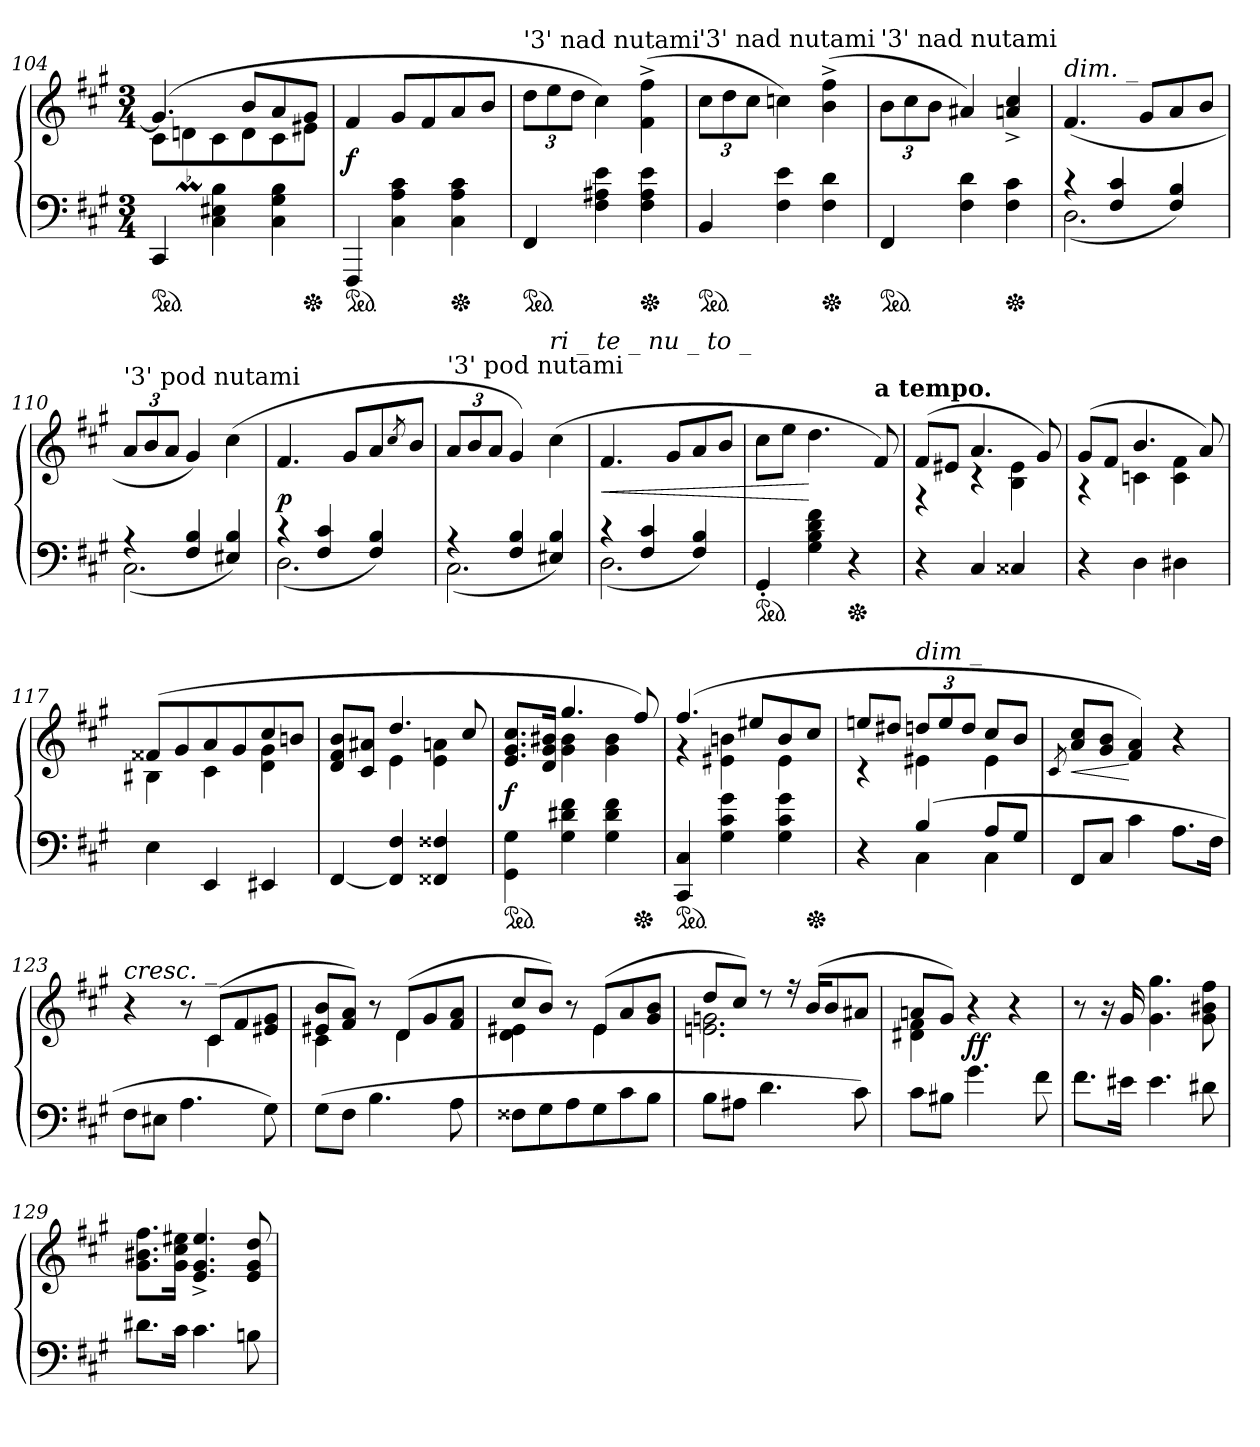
**kern	**kern	**dynam
*part1	*part1	*part1
*staff2	*staff1	*staff1/2
*clefF4	*clefG2	*
*k[f#c#g#]	*k[f#c#g#]	*
*M3/4	*M3/4	*
=104	=104	=104
*	*^	*
*ped	*	*	*
4CC#/	(4.g#/]	8c#\L	.
!	!	!LO:MOR:acc=-	!
.	.	8dnm\	.
4C#\ 4E#X\ 4B\	.	8c#\	.
.	8b/L	8d\	.
4C#\ 4G#\ 4B\	8a/	8c#\	.
*Xped	*	*	*
.	8g#/J	8e#X\J	.
*	*v	*v	*
=105	=105	=105
*ped	*	*
4FFF#	4f#/	f
4C#\ 4A\ 4c#\	8g#/L	.
.	8f#/	.
*Xped	*	*
4C#\ 4A\ 4c#\	8a/	.
.	8b/J	.
=106	=106	=106
!	!LO:TX:a:t='3' nad nutami	!
*ped	*	*
4FF#/	12dd\L	.
.	12ee\	.
.	12dd\J	.
4F#\ 4A#X\ 4e\	4cc#)	.
*Xped	*	*
4F#\ 4A#\ 4e\	(4f#^<\ 4ff#^<\	.
=107	=107	=107
!	!LO:TX:a:t='3' nad nutami	!
*ped	*	*
4BB/	12cc#\L	.
.	12dd\	.
.	12cc#\J	.
4F#\ 4e\	4ccn\)	.
*Xped	*	*
4F#\ 4d\	(4b^<\ 4ff#^<\	.
=108	=108	=108
!	!LO:TX:a:t='3' nad nutami	!
*ped	*	*
4FF#/	12b\L	.
.	12cc#\	.
.	12b\J	.
4F#\ 4d\	4a#X/)	.
*Xped	*	*
4F#\ 4c#\	4an^/ 4cc#^/	.
=109	=109	=109
*^	*	*
!	!	!LO:TX:a:i:t=dim. _	!
4r	(>2.D\	(>4.f#/	.
4F#/ 4c#/	.	.	.
.	.	8g#/L	.
4F#/ 4B/)	.	8a/	.
.	.	8b/J	.
=110	=110	=110	=110
!	!	!LO:TX:a:t='3' pod nutami	!
4r	(>2.C#\	12a/L	.
.	.	12b/	.
.	.	12a/J	.
4F#/ 4B/	.	4g#/)	.
4E#X/ 4B/)	.	(4cc#\	.
=111	=111	=111	=111
4r	(>2.D\	4.f#/	p
4F#/ 4c#/	.	.	.
.	.	8g#/L	.
4F#/ 4B/)	.	8a/	.
.	.	8qcc#	.
.	.	8b/J	.
=112	=112	=112	=112
!	!	!LO:TX:a:t='3' pod nutami	!
4r	(>2.C#\	12a/L	.
.	.	12b/	.
.	.	12a/J	.
4F#/ 4B/	.	4g#/)	.
!	!	!LO:TX:a:i:t=ri _ te _ nu _ to _	!
4E#X/ 4B/)	.	(>4cc#\	.
=113	=113	=113	=113
4r	(>2.D\	4.f#/	<
4F#/ 4c#/	.	.	.
.	.	8g#/L	.
4F#/ 4B/)	.	8a/	.
.	.	8b/J	.
*v	*v	*	*
=114	=114	=114
*ped	*	*
4GG#'/	8cc#\L	.
.	8ee\J	.
4G#\ 4B\ 4d\ 4f#\	4.dd\	[
*Xped	*	*
4r	.	.
!	!LO:TX:a:B:t=a tempo.	!
.	8f#/)	.
=115	=115	=115
*	*^	*
4r	(8f#/L	4r	.
.	8e#X/J	.	.
4C#/	4.a/	4r	.
4C##X/	.	4B\ 4e#\	.
.	8g#/)	.	.
=116	=116	=116	=116
4r	(8g#/L	4r	.
.	8f#/J	.	.
4D\	4.b/	4cn\	.
4D#X\	.	4c\ 4f#\	.
.	8a/)	.	.
=117	=117	=117	=117
4E\	(8f##X/L	4B#X\	.
.	8g#/	.	.
4EE/	8a/	4c#\	.
.	8g#/	.	.
4EE#X/	8cc#/	4d\ 4g#\	.
.	8bn/J	.	.
=118	=118	=118	=118
[4FF#/	8d/ 8f#/ 8b/L	4ryy	.
.	8c#/ 8a#X/J	.	.
4FF#]/ 4F#/	4.dd/	4e\	.
4FF##X/ 4F##X/	.	4e\ 4an\	.
.	8cc#/	.	.
=119	=119	=119	=119
*ped	*	*	*
4GG#\ 4G#\	8.e/ 8.g#/ 8.cc#/L	4ryy	f
.	16d/ 16g#/ 16b#X/Jk	.	.
4G#\ 4d#X\ 4f#\	4.gg#/	4g#\ 4b#\	.
4G#\ 4d#\ 4f#\	.	4g#\ 4b#\	.
*Xped	*	*	*
.	8ff#/)	.	.
=120	=120	=120	=120
*ped	*	*	*
4CC#/ 4C#/	(4.ff#/	4r	.
4G#\ 4c#\ 4g#\	.	4e#X\ 4bn\	.
.	8ee#X/L	.	.
4G#\ 4c#\ 4g#\	8b/	4e#\	.
*Xped	*	*	*
.	8cc#/J	.	.
=121	=121	=121	=121
*^	*	*	*
4ryy	4r	8een/L	4r	.
.	.	8dd#X/J	.	.
!	!	!LO:TX:a:i:t=dim _	!	!
(>4B/	4C#\	12ddn/L	4e#X\	.
.	.	12ee/	.	.
.	.	12dd/J	.	.
8A/L	4C#\	8cc#/L	4e#\	.
8G#/J	.	8b/J	.	.
*v	*v	*	*	*
*	*v	*v	*
=122	=122	=122
.	8qc#	.
!	!	!LO:HP:b
8FF#/L	8a/ 8cc#/L	<
8C#/J	8g#/ 8b/J	.
4c#\	4f#/ 4a/)	[
8.A\L	4r	.
16F#\Jk	.	.
=123	=123	=123
*	*^	*
!	!LO:TX:a:i:t=cresc. _	!	!
8F#\L	4ryy	4r	.
8E#X\J	.	.	.
4.A\	8ryy	8r	.
.	(>8c#/L	4c#\	.
.	8f#/	.	.
8G#\)	8e#X/ 8g#/J	8ryy	.
=124	=124	=124	=124
(8G#\L	8e#X/ 8b/L	4c#\	.
8F#\J	8f#/ 8a/J)	.	.
4.B\	8r	8ryy	.
.	(>8d/L	4d\	.
.	8g#/	.	.
8A\	8f#/ 8a/J	8ryy	.
=125	=125	=125	=125
8F##X\L	8cc#/L	4d\ 4e#X\	.
8G#\	8b/J)	.	.
8A\	8r	8ryy	.
8G#\	(8e#/L	4e#\	.
8c#\	8a/	.	.
8B\J	8g#/ 8b/J	8ryy	.
=126	=126	=126	=126
8BL	8ddL	2.en 2.gn	.
8A#XJ	8cc#J)	.	.
4.d	8r	.	.
.	16r	.	.
.	(16bKL	.	.
.	8b	.	.
8c#)	8a#XJ	.	.
=127	=127	=127	=127
8c#L	8anL	4d#X 4f#	.
8B#XJ	8g#J)	.	.
4.g#	4r	2ryy	f f
.	4r	.	.
8f#	.	.	.
*	*v	*v	*
=128	=128	=128
8.f#L	8r	.
.	16r	.
16e#XJk	16g#	.
4.e#	4.g#\ 4.gg#\	.
8d#X	8g#\ 8b#X\ 8ff#\	.
=129	=129	=129
8.d#XL	8.g#\ 8.b#X\ 8.ff#\L	.
16c#Jk	16g# 16cc# 16ee#XJk	.
4.c#	4.e^ 4.g#^ 4.ee#^	.
8Bn	8e 8g# 8dd	.
=	=	=
*-	*-	*-
